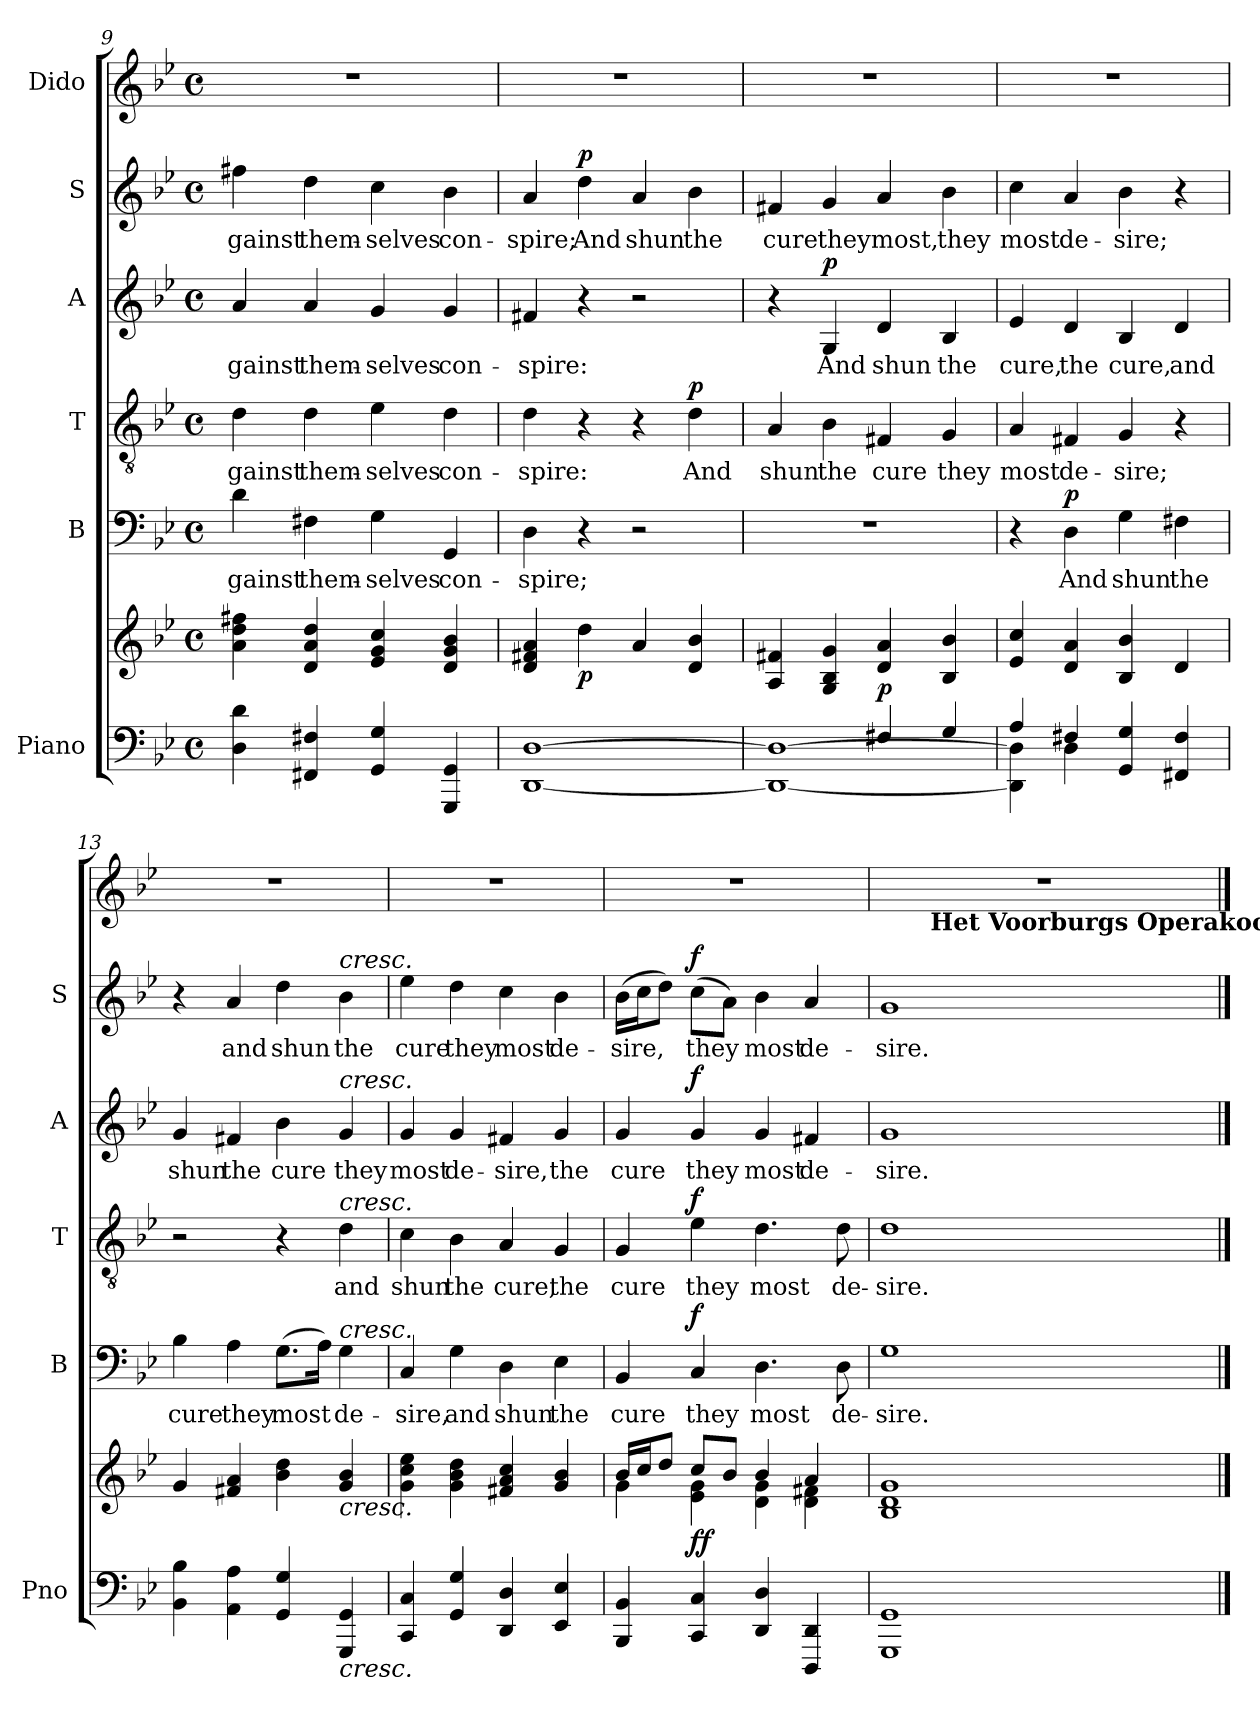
**kern	**kern	**dynam	**kern	**text	**dynam	**kern	**text	**dynam	**kern	**text	**dynam	**kern	**text	**dynam	**kern
*part6	*part6	*part6	*part5	*part5	*part5	*part4	*part4	*part4	*part3	*part3	*part3	*part2	*part2	*part2	*part1
*staff7	*staff6	*staff6/7	*staff5	*staff5	*staff5	*staff4	*staff4	*staff4	*staff3	*staff3	*staff3	*staff2	*staff2	*staff2	*staff1
*I"Piano	*	*	*I"B	*	*	*I"T	*	*	*I"A	*	*	*I"S	*	*	*I"Dido
*I'Pno	*	*	*I'B	*	*	*I'T	*	*	*I'A	*	*	*I'S	*	*	*
*clefF4	*clefG2	*	*clefF4	*	*	*clefGv2	*	*	*clefG2	*	*	*clefG2	*	*	*clefG2
*k[b-e-]	*k[b-e-]	*	*k[b-e-]	*	*	*k[b-e-]	*	*	*k[b-e-]	*	*	*k[b-e-]	*	*	*k[b-e-]
*M4/4	*M4/4	*	*M4/4	*	*	*M4/4	*	*	*M4/4	*	*	*M4/4	*	*	*M4/4
*met(c)	*met(c)	*	*met(c)	*	*	*met(c)	*	*	*met(c)	*	*	*met(c)	*	*	*met(c)
=9	=9	=9	=9	=9	=9	=9	=9	=9	=9	=9	=9	=9	=9	=9	=9
!	!	!	!	!LO:LY:b	!	!	!LO:LY:b	!	!	!LO:LY:b	!	!	!LO:LY:b	!	!
4D\ 4d\	4a\ 4dd\ 4ff#X\	.	4d\	-gainst	.	4d\	-gainst	.	4a/	-gainst	.	4ff#X\	-gainst	.	1r
!	!	!	!	!LO:LY:b	!	!	!LO:LY:b	!	!	!LO:LY:b	!	!	!LO:LY:b	!	!
4FF#X/ 4F#X/	4d/ 4a/ 4dd/	.	4F#X\	them-	.	4d\	them-	.	4a/	them-	.	4dd\	them-	.	.
!	!	!	!	!LO:LY:b	!	!	!LO:LY:b	!	!	!LO:LY:b	!	!	!LO:LY:b	!	!
4GG/ 4G/	4e-/ 4g/ 4cc/	.	4G\	-selves	.	4e-\	-selves	.	4g/	-selves	.	4cc\	-selves	.	.
!	!	!	!	!LO:LY:b	!	!	!LO:LY:b	!	!	!LO:LY:b	!	!	!LO:LY:b	!	!
4GGG/ 4GG/	4d/ 4g/ 4b-/	.	4GG/	con-	.	4d\	con-	.	4g/	con-	.	4b-\	con-	.	.
=10	=10	=10	=10	=10	=10	=10	=10	=10	=10	=10	=10	=10	=10	=10	=10
!	!	!	!	!LO:LY:b	!	!	!LO:LY:b	!	!	!LO:LY:b	!	!	!LO:LY:b	!	!
[1DD [1D	4d/ 4f#X/ 4a/	.	4D\	-spire;	.	4d\	-spire:	.	4f#X/	-spire:	.	4a/	-spire;	.	1r
!	!	!LO:DY:b	!	!	!	!	!	!	!	!	!	!	!LO:LY:b	!LO:DY:a	!
.	4dd\	p	4r	.	.	4r	.	.	4r	.	.	4dd\	And	p	.
!	!	!	!	!	!	!	!	!	!	!	!	!	!LO:LY:b	!	!
.	4a/	.	2r	.	.	4r	.	.	2r	.	.	4a/	shun	.	.
!	!	!	!	!	!	!	!LO:LY:b	!LO:DY:a	!	!	!	!	!LO:LY:b	!	!
.	4d/ 4b-/	.	.	.	.	4d\	And	p	.	.	.	4b-\	the	.	.
!!LO:LB:g=z
=11	=11	=11	=11	=11	=11	=11	=11	=11	=11	=11	=11	=11	=11	=11	=11
*^	*	*	*	*	*	*	*	*	*	*	*	*	*	*	*
!	!	!	!	!	!	!	!	!LO:LY:b	!	!	!	!	!	!LO:LY:b	!	!
1DD_ 1D_	2ryy	4A/ 4f#X/	.	1r	.	.	4A/	shun	.	4r	.	.	4f#X/	cure	.	1r
!	!	!	!	!	!	!	!	!LO:LY:b	!	!	!LO:LY:b	!LO:DY:a	!	!LO:LY:b	!	!
.	.	4G/ 4B-/ 4g/	.	.	.	.	4B-\	the	.	4G/	And	p	4g/	they	.	.
!	!	!	!LO:DY:a=2	!	!	!	!	!LO:LY:b	!	!	!LO:LY:b	!	!	!LO:LY:b	!	!
.	4F#X/	4d/ 4a/	p	.	.	.	4F#X/	cure	.	4d/	shun	.	4a/	most,	.	.
!	!	!	!	!	!	!	!	!LO:LY:b	!	!	!LO:LY:b	!	!	!LO:LY:b	!	!
.	4G/	4B-/ 4b-/	.	.	.	.	4G/	they	.	4B-/	the	.	4b-\	they	.	.
=12	=12	=12	=12	=12	=12	=12	=12	=12	=12	=12	=12	=12	=12	=12	=12	=12
!	!	!	!	!	!	!	!	!LO:LY:b	!	!	!LO:LY:b	!	!	!LO:LY:b	!	!
4DD\] 4D\]	4A/	4e-/ 4cc/	.	4r	.	.	4A/	most	.	4e-/	cure,	.	4cc\	most	.	1r
!	!	!	!	!	!LO:LY:b	!LO:DY:a	!	!LO:LY:b	!	!	!LO:LY:b	!	!	!LO:LY:b	!	!
4F#X/	4D\	4d/ 4a/	.	4D\	And	p	4F#X/	de-	.	4d/	the	.	4a/	de-	.	.
!	!	!	!	!	!LO:LY:b	!	!	!LO:LY:b	!	!	!LO:LY:b	!	!	!LO:LY:b	!	!
4GG/ 4G/	2ryy	4B-/ 4b-/	.	4G\	shun	.	4G/	-sire;	.	4B-/	cure,	.	4b-\	-sire;	.	.
!	!	!	!	!	!LO:LY:b	!	!	!	!	!	!LO:LY:b	!	!	!	!	!
4FF#X/ 4F#/	.	4d/	.	4F#X\	the	.	4r	.	.	4d/	and	.	4r	.	.	.
*v	*v	*	*	*	*	*	*	*	*	*	*	*	*	*	*	*
=13	=13	=13	=13	=13	=13	=13	=13	=13	=13	=13	=13	=13	=13	=13	=13
!	!	!	!	!LO:LY:b	!	!	!	!	!	!LO:LY:b	!	!	!	!	!
4BB-\ 4B-\	4g/	.	4B-\	cure	.	2r	.	.	4g/	shun	.	4r	.	.	1r
!	!	!	!	!LO:LY:b	!	!	!	!	!	!LO:LY:b	!	!	!LO:LY:b	!	!
4AA\ 4A\	4f#X/ 4a/	.	4A\	they	.	.	.	.	4f#X/	the	.	4a/	and	.	.
!	!	!	!	!LO:LY:b	!	!	!	!	!	!LO:LY:b	!	!	!LO:LY:b	!	!
4GG/ 4G/	4b-\ 4dd\	.	(>8.G\L	most	.	4r	.	.	4b-\	cure	.	4dd\	shun	.	.
.	.	.	16A\Jk)	.	.	.	.	.	.	.	.	.	.	.	.
!	!	!	!	!	!	!	!	!	!	!	!	!LO:TX:a:i:t=cresc.	!	!	!
!	!	!	!	!	!	!	!	!	!LO:TX:a:i:t=cresc.	!	!	!	!	!	!
!	!	!	!	!	!	!LO:TX:a:i:t=cresc.	!	!	!	!	!	!	!	!	!
!	!	!	!LO:TX:a:i:t=cresc.	!	!	!	!	!	!	!	!	!	!	!	!
!	!LO:TX:b:i:t=cresc.	!	!	!	!	!	!	!	!	!	!	!	!	!	!
!LO:TX:b:i:t=cresc.	!	!	!	!	!	!	!	!	!	!	!	!	!	!	!
!	!	!	!	!LO:LY:b	!	!	!LO:LY:b	!	!	!LO:LY:b	!	!	!LO:LY:b	!	!
4GGG/ 4GG/	4g/ 4b-/	.	4G\	de-	.	4d\	and	.	4g/	they	.	4b-\	the	.	.
!!LO:PB:g=z
=14	=14	=14	=14	=14	=14	=14	=14	=14	=14	=14	=14	=14	=14	=14	=14
!	!	!	!	!LO:LY:b	!	!	!LO:LY:b	!	!	!LO:LY:b	!	!	!LO:LY:b	!	!
4CC/ 4C/	4g\ 4cc\ 4ee-\	.	4C/	-sire,	.	4c\	shun	.	4g/	most	.	4ee-\	cure	.	1r
!	!	!	!	!LO:LY:b	!	!	!LO:LY:b	!	!	!LO:LY:b	!	!	!LO:LY:b	!	!
4GG/ 4G/	4g\ 4b-\ 4dd\	.	4G\	and	.	4B-\	the	.	4g/	de-	.	4dd\	they	.	.
!	!	!	!	!LO:LY:b	!	!	!LO:LY:b	!	!	!LO:LY:b	!	!	!LO:LY:b	!	!
4DD/ 4D/	4f#X/ 4a/ 4cc/	.	4D\	shun	.	4A/	cure,	.	4f#X/	-sire,	.	4cc\	most	.	.
!	!	!	!	!LO:LY:b	!	!	!LO:LY:b	!	!	!LO:LY:b	!	!	!LO:LY:b	!	!
4EE-/ 4E-/	4g/ 4b-/	.	4E-\	the	.	4G/	the	.	4g/	the	.	4b-\	de-	.	.
=15	=15	=15	=15	=15	=15	=15	=15	=15	=15	=15	=15	=15	=15	=15	=15
*	*^	*	*	*	*	*	*	*	*	*	*	*	*	*	*
!	!	!	!	!	!LO:LY:b	!	!	!LO:LY:b	!	!	!LO:LY:b	!	!	!LO:LY:b	!	!
4BBB-/ 4BB-/	16b-/LL	4g\	.	4BB-/	cure	.	4G/	cure	.	4g/	cure	.	(>16b-\LL	-sire,	.	1r
.	16cc/J	.	.	.	.	.	.	.	.	.	.	.	16cc\J	.	.	.
.	8dd/J	.	.	.	.	.	.	.	.	.	.	.	8dd\J)	.	.	.
!	!	!	!LO:DY:a=2	!	!LO:LY:b	!	!	!LO:LY:b	!	!	!LO:LY:b	!	!	!LO:LY:b	!	!
!	!	!	!LO:DY:n=1:a	!	!	!LO:DY:a	!	!	!LO:DY:a	!	!	!LO:DY:a	!	!	!LO:DY:a	!
4CC/ 4C/	8cc/L	4e-\ 4g\	f f	4C/	they	f	4e-\	they	f	4g/	they	f	(>8cc\L	they	f	.
.	8b-/J	.	.	.	.	.	.	.	.	.	.	.	8a\J)	.	.	.
!	!	!	!	!	!LO:LY:b	!	!	!LO:LY:b	!	!	!LO:LY:b	!	!	!LO:LY:b	!	!
4DD/ 4D/	4b-/	4d\ 4g\	.	4.D\	most	.	4.d\	most	.	4g/	most	.	4b-\	most	.	.
!	!	!	!	!	!	!	!	!	!	!	!LO:LY:b	!	!	!LO:LY:b	!	!
4DDD/ 4DD/	4a/	4d\ 4f#X\	.	.	.	.	.	.	.	4f#X/	de-	.	4a/	de-	.	.
!	!	!	!	!	!LO:LY:b	!	!	!LO:LY:b	!	!	!	!	!	!	!	!
.	.	.	.	8D\	de-	.	8d\	de-	.	.	.	.	.	.	.	.
*	*v	*v	*	*	*	*	*	*	*	*	*	*	*	*	*	*
=16	=16	=16	=16	=16	=16	=16	=16	=16	=16	=16	=16	=16	=16	=16	=16
!	!	!	!	!LO:LY:b	!	!	!LO:LY:b	!	!	!LO:LY:b	!	!	!LO:LY:b	!	!
*	*	*	*	*	*	*	*	*	*	*	*	*	*	*	*^
1GGG 1GG	1B- 1d 1g	.	1G	-sire.	.	1d	-sire.	.	1g	-sire.	.	1g	-sire.	.	1r	4ryy
!	!	!	!	!	!	!	!	!	!	!	!	!	!	!	!	!LO:TX:b:B:t=Het Voorburgs Operakoor
.	.	.	.	.	.	.	.	.	.	.	.	.	.	.	.	2.ryy
*	*	*	*	*	*	*	*	*	*	*	*	*	*	*	*v	*v
==	==	==	==	==	==	==	==	==	==	==	==	==	==	==	==
*-	*-	*-	*-	*-	*-	*-	*-	*-	*-	*-	*-	*-	*-	*-	*-
